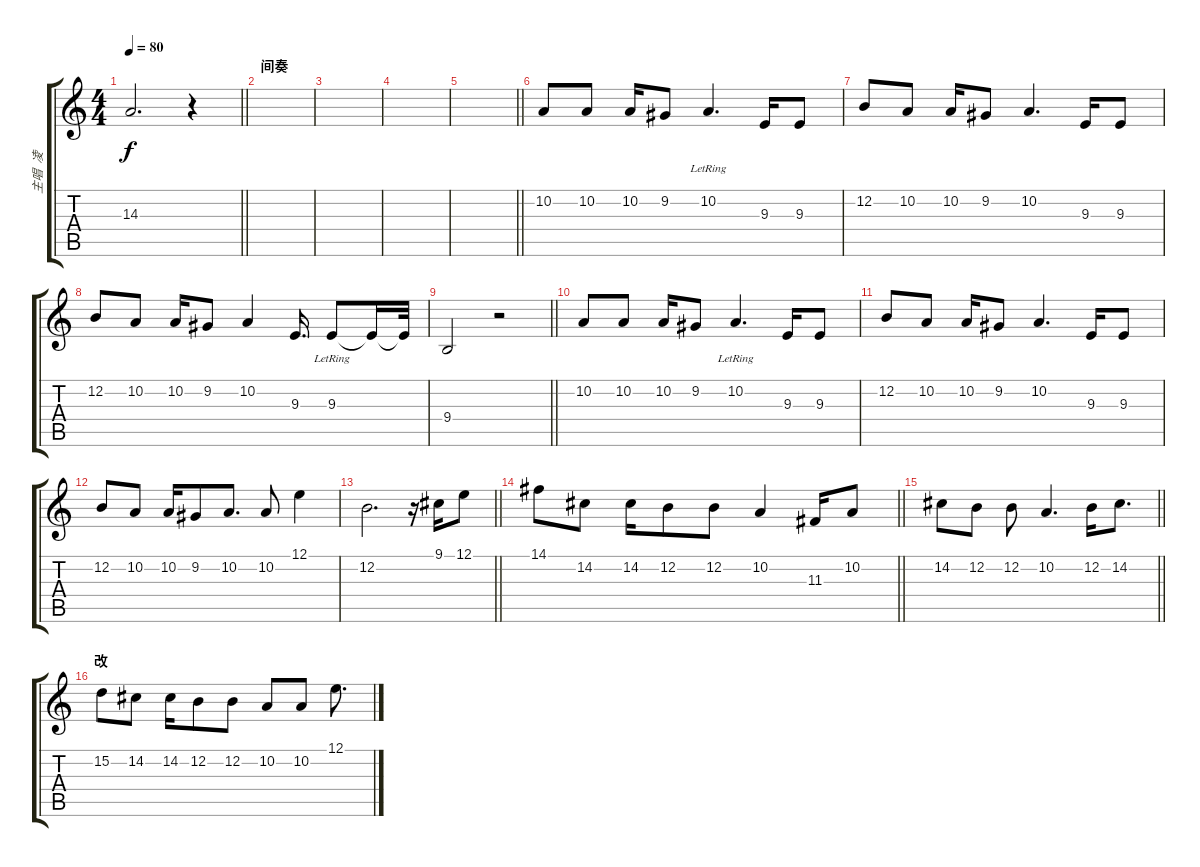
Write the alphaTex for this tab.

\track ("主唱  凌" "主唱  凌") {instrument flute}
\staff {score tabs}
\tuning (E4 B3 G3 D3 A2 E2) {hide}
\ts (4 4)
\tempo 80
\clef g2
\barLineRight lightlight
\ks c
14.3.2{d dy f} r.4 |
\section ("" "间奏")
|
|
|
\barLineRight lightlight
|
10.2.8 10.2.8 10.2.16 9.2.8 10.2{lr}.4{d} 9.3.16 9.3.8 |
12.2.8 10.2.8 10.2.16 9.2.8 10.2.4{d} 9.3.16 9.3.8 |
12.2.8 10.2.8 10.2.16 9.2.8 10.2.4 9.3.16{d} 9.3{lr}.8 9.3{t}.16 9.3{t}.32 |
\barLineRight lightlight
9.4.2 r.2 |
10.2.8 10.2.8 10.2.16 9.2.8 10.2{lr}.4{d} 9.3.16 9.3.8 |
12.2.8 10.2.8 10.2.16 9.2.8 10.2.4{d} 9.3.16 9.3.8 |
12.2.8 10.2.8 10.2.16 9.2.8 10.2.8{d} 10.2.8 12.1.4 |
\barLineRight lightlight
12.2.2{d} r.16 9.1.16 12.1.8 |
\barLineRight lightlight
14.1.8 14.2.8 14.2.16 12.2.8 12.2.8 10.2.4 11.3.16 10.2.8 |
\barLineRight lightlight
14.2.8 12.2.8 12.2.8 10.2.4{d} 12.2.16 14.2.8{d} |
\section ("" "改")
15.2.8 14.2.8 14.2.16 12.2.8 12.2.8 10.2.8 10.2.8 12.1.8{d}
